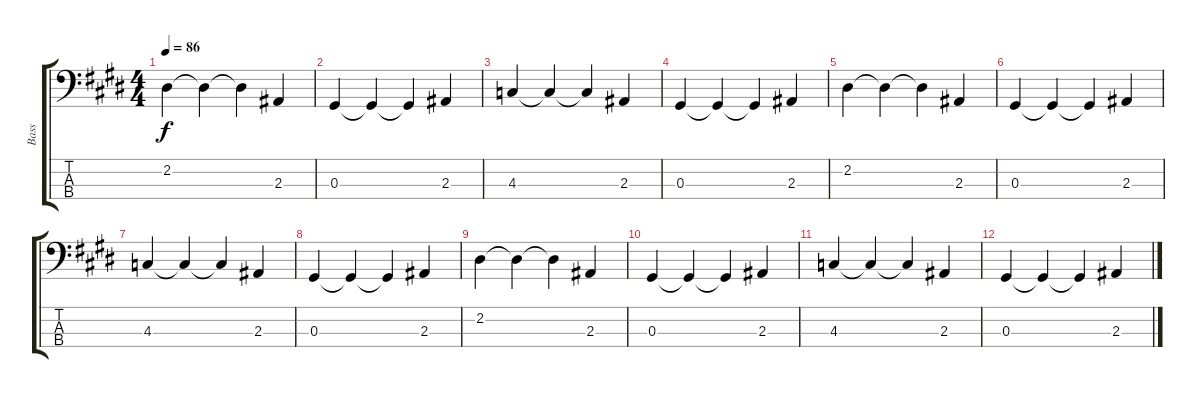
\track ("Bass" "Bass") {instrument electricbassfinger}
\staff {score tabs}
\tuning (Gb2 Db2 Ab1 Eb1) {hide}
\ts (4 4)
\tempo 86
\clef f4
\ks e
2.2.4{dy f} 2.2{t}.4 2.2{t}.4 2.3.4 |
0.3.4 0.3{t}.4 0.3{t}.4 2.3.4 |
4.3.4 4.3{t}.4 4.3{t}.4 2.3.4 |
0.3.4 0.3{t}.4 0.3{t}.4 2.3.4 |
2.2.4 2.2{t}.4 2.2{t}.4 2.3.4 |
0.3.4 0.3{t}.4 0.3{t}.4 2.3.4 |
4.3.4 4.3{t}.4 4.3{t}.4 2.3.4 |
0.3.4 0.3{t}.4 0.3{t}.4 2.3.4 |
2.2.4 2.2{t}.4 2.2{t}.4 2.3.4 |
0.3.4 0.3{t}.4 0.3{t}.4 2.3.4 |
4.3.4 4.3{t}.4 4.3{t}.4 2.3.4 |
0.3.4 0.3{t}.4 0.3{t}.4 2.3.4
